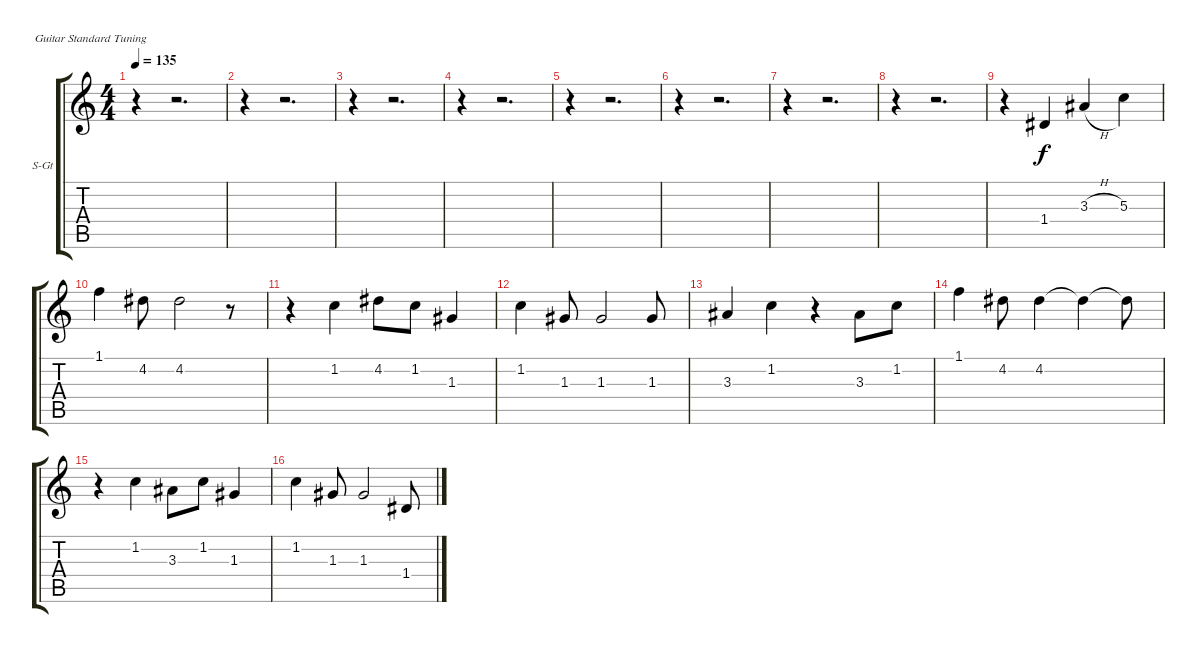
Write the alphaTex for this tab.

\bracketExtendMode groupsimilarinstruments
\firstSystemTrackNameOrientation horizontal
\otherSystemsTrackNameOrientation horizontal
\track ("Voice" "S-Gt") {instrument violin}
\staff {score tabs}
\tuning (E4 B3 G3 D3 A2 E2)
\displaytranspose 12
\ts (4 4)
\tempo 135
\clef g2
\ks c
r.4{dy f} r.2{d} |
r.4 r.2{d} |
r.4 r.2{d} |
r.4 r.2{d} |
r.4 r.2{d} |
r.4 r.2{d} |
r.4 r.2{d} |
r.4 r.2{d} |
r.4 1.4.4 3.3{h}.4 5.3.4 |
1.1.4 4.2.8 4.2.2 r.8 |
r.4 1.2.4 4.2.8 1.2.8 1.3.4 |
1.2.4 1.3.8 1.3.2 1.3.8 |
3.3.4 1.2.4 r.4 3.3.8 1.2.8 |
1.1.4 4.2.8 4.2.4 4.2{t}.4 4.2{t}.8 |
r.4 1.2.4 3.3.8 1.2.8 1.3.4 |
1.2.4 1.3.8 1.3.2 1.4.8
